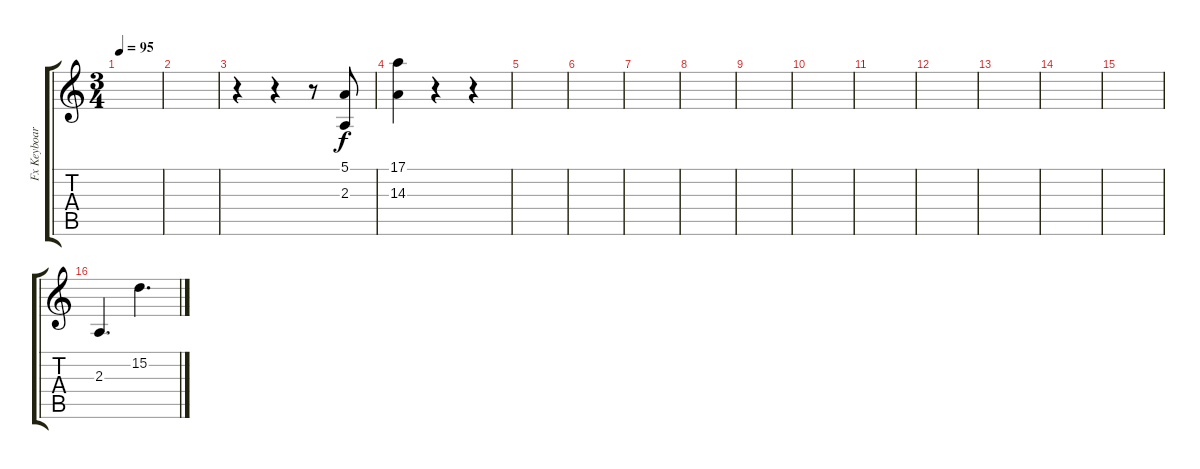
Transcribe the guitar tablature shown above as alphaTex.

\track ("Fx Keyboard 2" "Fx Keyboar") {instrument lead8bassandlead}
\staff {score tabs}
\tuning (E4 B3 G3 D3 A2 E2) {hide}
\ts (3 4)
\tempo 95
\clef g2
\ks c
|
|
r.4 r.4 r.8 (5.1 2.3).8 |
(17.1 14.3).4 r.4 r.4 |
|
|
|
|
|
|
|
|
|
|
|
2.3.4{d volume 6} 15.2.4{d}
